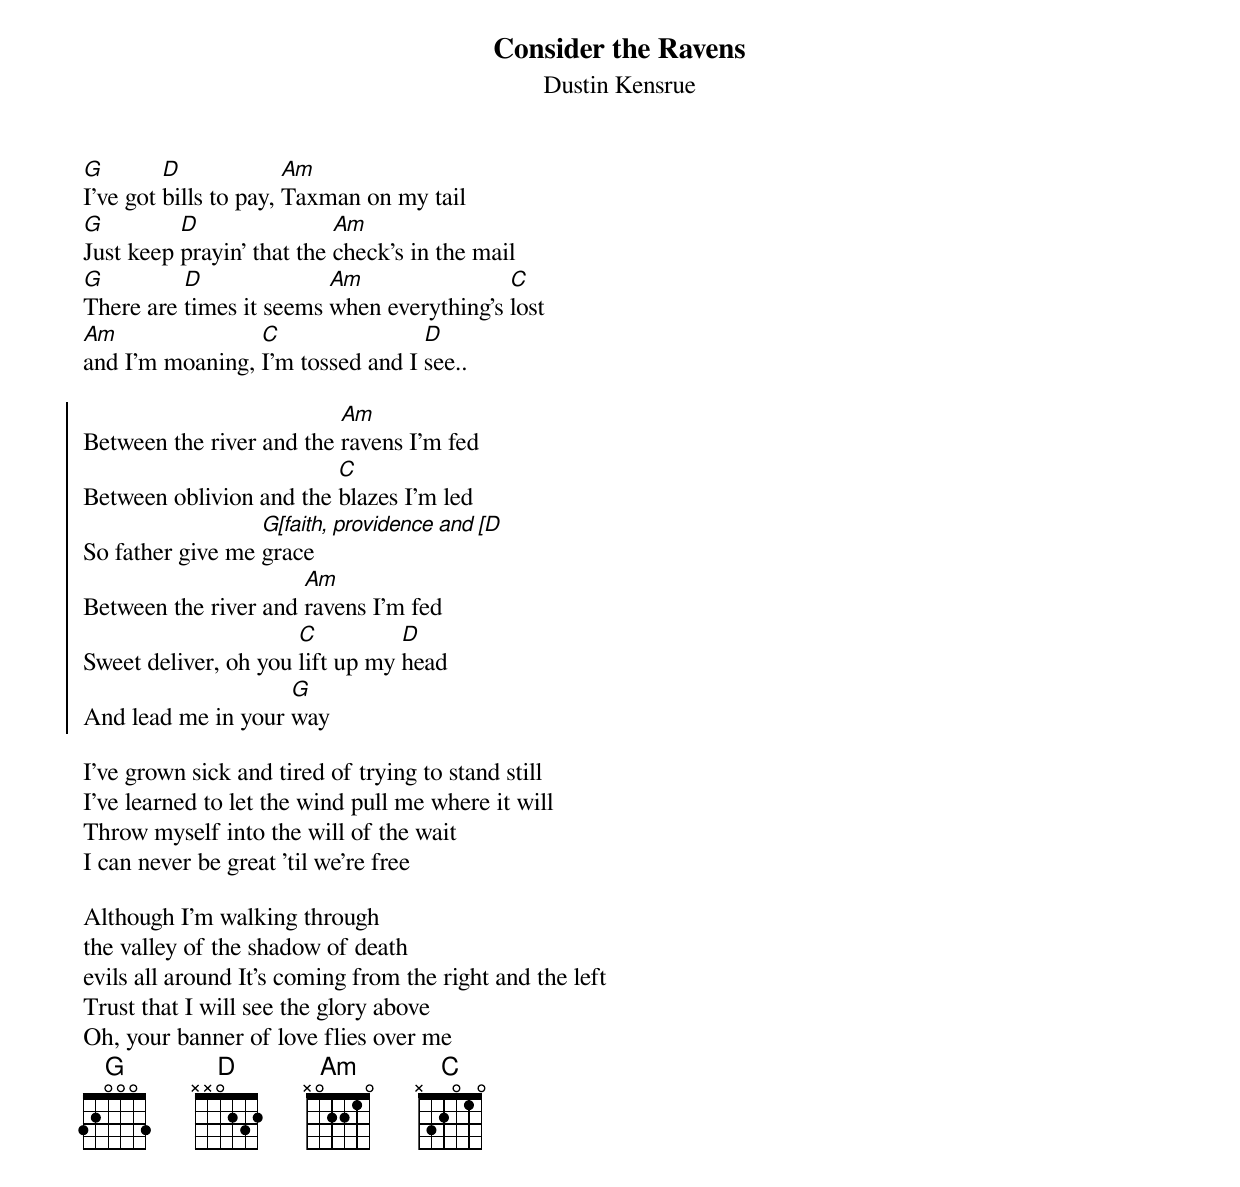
{title: Consider the Ravens}
{st:Dustin Kensrue}

[G]I've got [D]bills to pay, [Am]Taxman on my tail
[G]Just keep [D]prayin' that the [Am]check's in the mail
[G]There are [D]times it seems [Am]when everything's [C]lost
[Am]and I'm moaning, [C]I'm tossed and I [D]see..

{soc}
Between the river and the [Am]ravens I'm fed
Between oblivion and the [C]blazes I'm led
So father give me [G[faith, providence and [D]grace
Between the river and [Am]ravens I'm fed
Sweet deliver, oh you [C]lift up my [D]head
And lead me in your [G]way
{eoc}

I've grown sick and tired of trying to stand still
I've learned to let the wind pull me where it will
Throw myself into the will of the wait
I can never be great 'til we're free

Although I'm walking through
the valley of the shadow of death
evils all around It's coming from the right and the left
Trust that I will see the glory above
Oh, your banner of love flies over me
